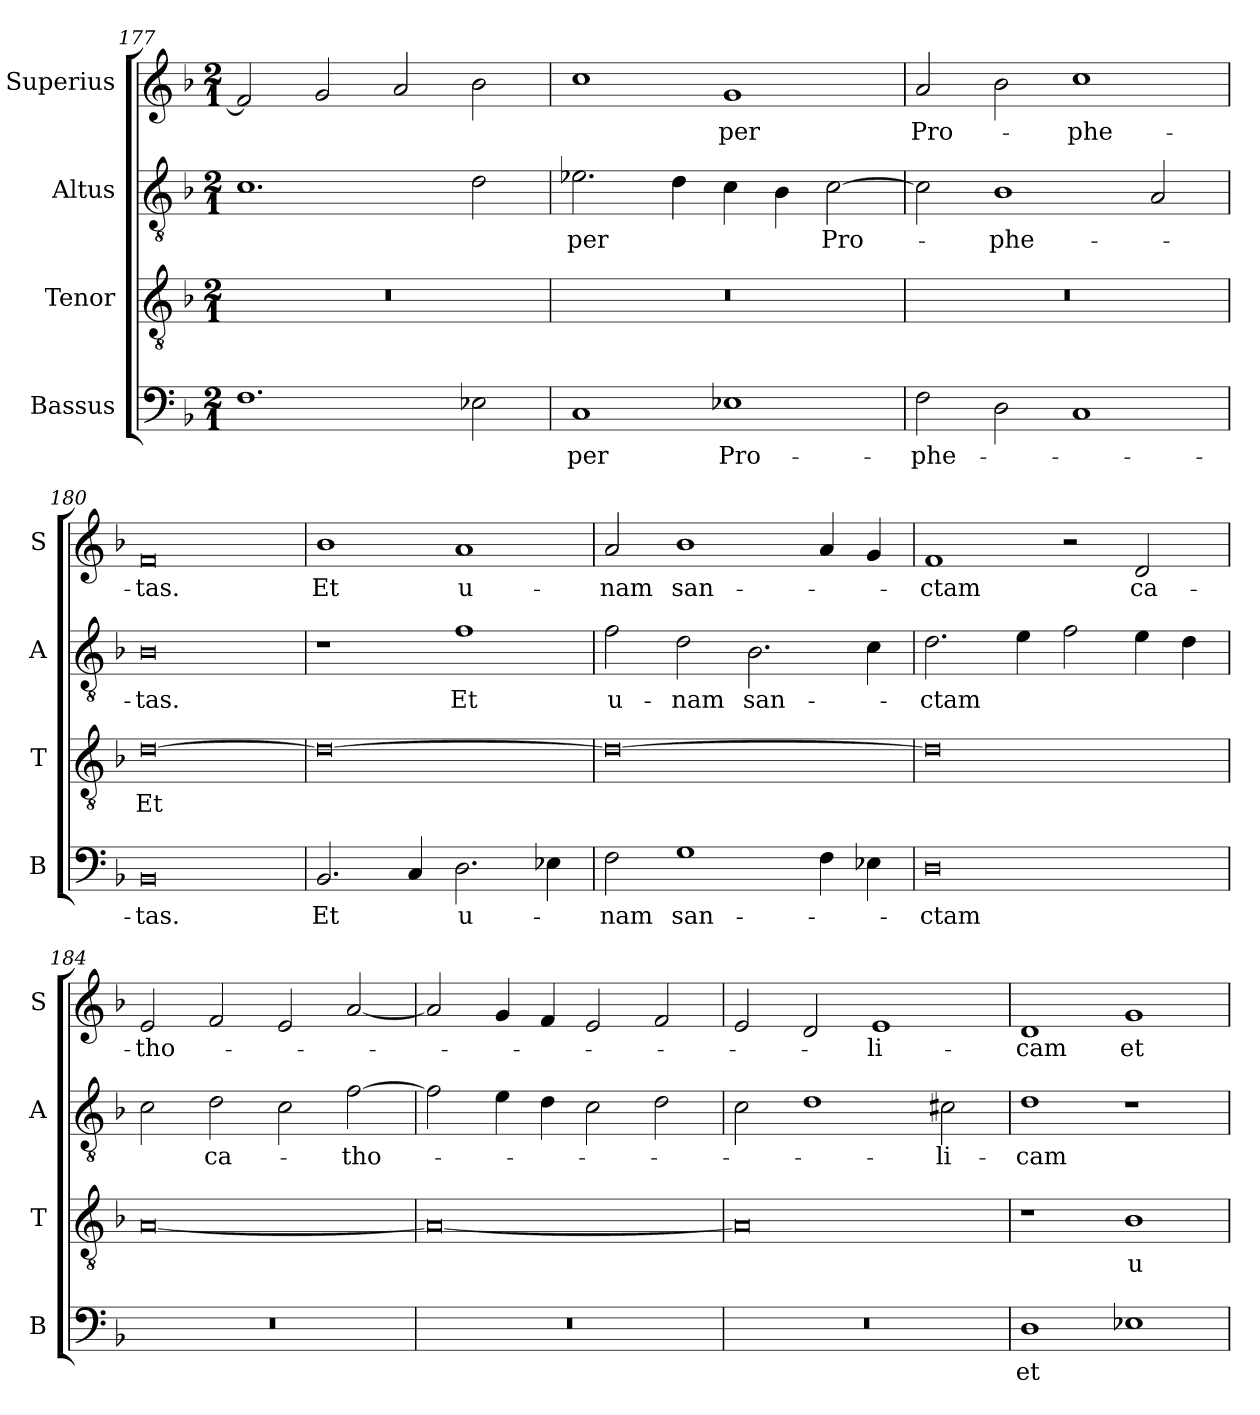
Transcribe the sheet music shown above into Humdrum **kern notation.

**kern	**text	**kern	**text	**kern	**text	**kern	**text
*part4	*part4	*part3	*part3	*part2	*part2	*part1	*part1
*staff4	*staff4	*staff3	*staff3	*staff2	*staff2	*staff1	*staff1
*I"Bassus	*	*I"Tenor	*	*I"Altus	*	*I"Superius	*
*I'B	*	*I'T	*	*I'A	*	*I'S	*
*clefF4	*	*clefGv2	*	*clefGv2	*	*clefG2	*
*k[b-]	*	*k[b-]	*	*k[b-]	*	*k[b-]	*
*M2/1	*	*M2/1	*	*M2/1	*	*M2/1	*
=177	=177	=177	=177	=177	=177	=177	=177
1.F	.	0r	.	1.c	.	2f]	.
.	.	.	.	.	.	2g	.
.	.	.	.	.	.	2a	.
2E-X	.	.	.	2d	.	2b-	.
=178	=178	=178	=178	=178	=178	=178	=178
1C	per	0r	.	2.e-X	per	1cc	.
.	.	.	.	4d	.	.	.
1E-X	Pro-	.	.	4c	.	1g	per
.	.	.	.	4B-	.	.	.
.	.	.	.	[2c	Pro-	.	.
=179	=179	=179	=179	=179	=179	=179	=179
2F	-phe-	0r	.	2c]	.	2a	Pro-
2D	.	.	.	1B-	-phe-	2b-	.
1C	.	.	.	.	.	1cc	-phe-
.	.	.	.	2A	.	.	.
=180	=180	=180	=180	=180	=180	=180	=180
0BB-	-tas.	[0d	Et	0B-	-tas.	0f	-tas.
=181	=181	=181	=181	=181	=181	=181	=181
2.BB-	Et	0d_	.	1r	.	1b-	Et
4C	.	.	.	.	.	.	.
2.D	u-	.	.	1f	Et	1a	u-
4E-i	.	.	.	.	.	.	.
=182	=182	=182	=182	=182	=182	=182	=182
2F	-nam	0d_	.	2f	u-	2a	-nam
1G	san-	.	.	2d	-nam	1b-	san-
.	.	.	.	2.B-	san-	.	.
4F	.	.	.	.	.	4a	.
4E-i	.	.	.	4c	.	4g	.
=183	=183	=183	=183	=183	=183	=183	=183
0D	-ctam	0d]	.	2.d	-ctam	1f	-ctam
.	.	.	.	4e	.	.	.
.	.	.	.	2f	.	2r	.
.	.	.	.	4e	.	2d	ca-
.	.	.	.	4d	.	.	.
=184	=184	=184	=184	=184	=184	=184	=184
0r	.	[0A	.	2c	.	2e	-tho-
.	.	.	.	2d	ca-	2f	.
.	.	.	.	2c	.	2e	.
.	.	.	.	[2f	-tho-	[2a	.
=185	=185	=185	=185	=185	=185	=185	=185
0r	.	0A_	.	2f]	.	2a]	.
.	.	.	.	4e	.	4g	.
.	.	.	.	4d	.	4f	.
.	.	.	.	2c	.	2e	.
.	.	.	.	2d	.	2f	.
=186	=186	=186	=186	=186	=186	=186	=186
0r	.	0A]	.	2c	.	2e	.
.	.	.	.	1d	.	2d	.
.	.	.	.	.	.	1e	-li-
.	.	.	.	2c#X	-li-	.	.
=187	=187	=187	=187	=187	=187	=187	=187
1D	et	1r	.	1d	-cam	1d	-cam
1E-X	.	1B-	u-	1r	.	1g	et
=	=	=	=	=	=	=	=
*-	*-	*-	*-	*-	*-	*-	*-
